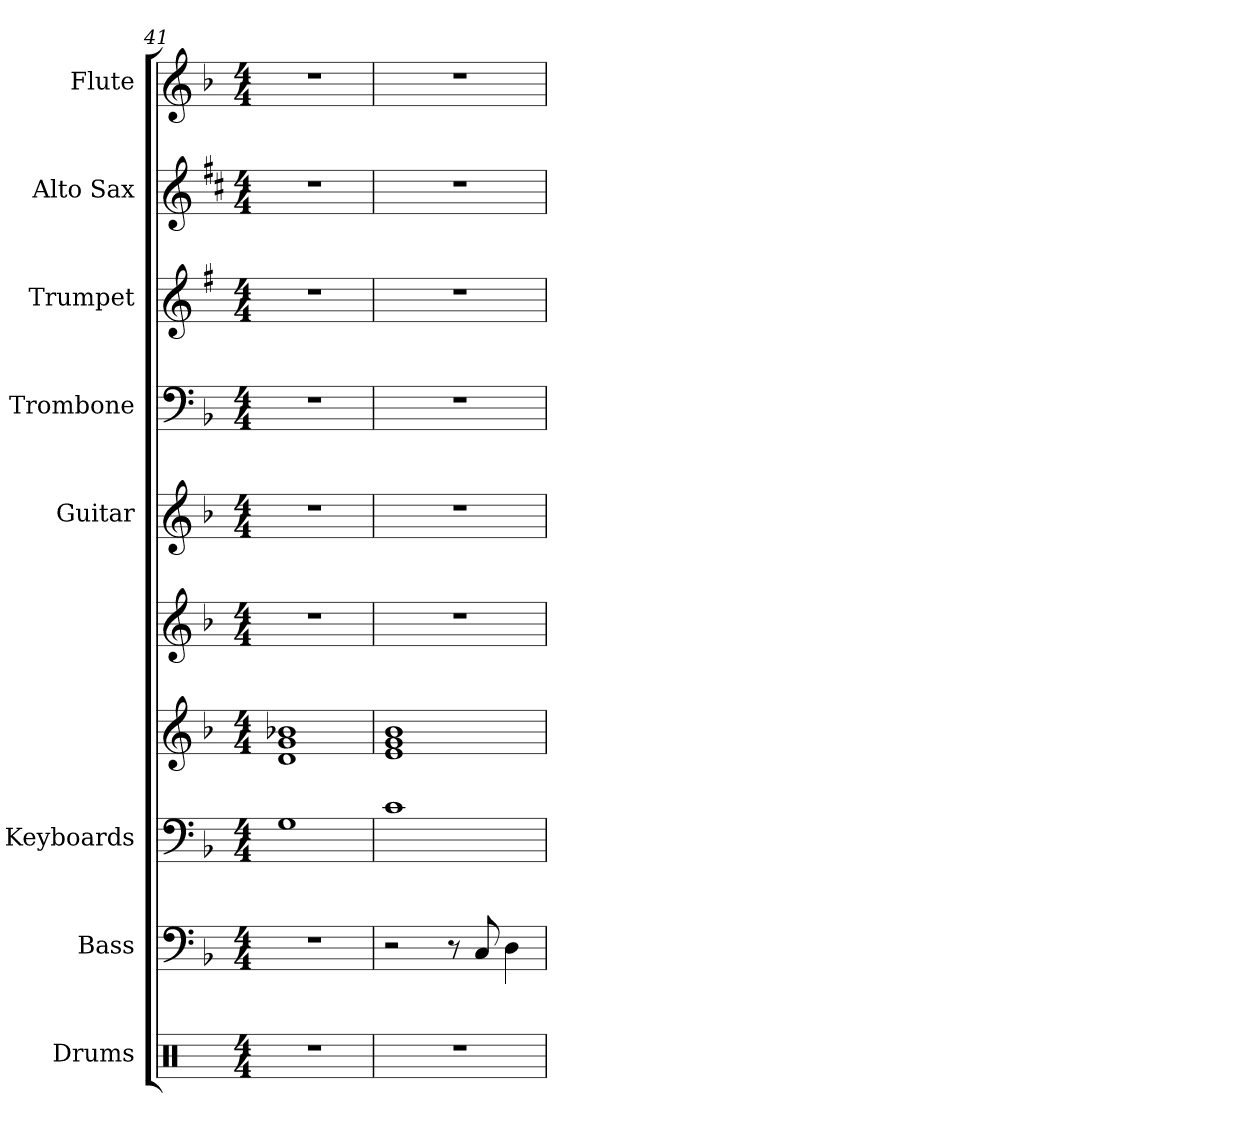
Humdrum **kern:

**kern	**kern	**kern	**kern	**kern	**kern	**kern	**kern	**kern	**kern
*part8	*part7	*part6	*part6	*part6	*part5	*part4	*part3	*part2	*part1
*staff10	*staff9	*staff8	*staff7	*staff6	*staff5	*staff4	*staff3	*staff2	*staff1
*I"Drums	*I"Bass	*I"Keyboards	*	*	*I"Guitar	*I"Trombone	*I"Trumpet	*I"Alto Sax	*I"Flute
*I'Dr.	*I'Bass	*I'Kbd.	*	*	*	*I'Tbn.	*I'Tpt.	*I'Alto Sax.	*I'Fl.
*clefX	*clefF4	*clefF4	*clefG2	*clefG2	*clefG2	*clefF4	*clefG2	*clefG2	*clefG2
*	*ITrd7c12	*	*	*	*ITrd7c12	*	*ITrd1c2	*ITrd5c9	*
*k[]	*k[b-]	*k[b-]	*k[b-]	*k[b-]	*k[b-]	*k[b-]	*k[b-]	*k[b-]	*k[b-]
*C:	*F:	*F:	*F:	*F:	*F:	*F:	*F:	*F:	*F:
*M4/4	*M4/4	*M4/4	*M4/4	*M4/4	*M4/4	*M4/4	*M4/4	*M4/4	*M4/4
=41	=41	=41	=41	=41	=41	=41	=41	=41	=41
1r	1r	1Gi	1di 1gi 1b-Xi	1r	1r	1r	1r	1r	1r
=42	=42	=42	=42	=42	=42	=42	=42	=42	=42
1r	2r	1ci	1ei 1gi 1b-i	1r	1r	1r	1r	1r	1r
.	8r	.	.	.	.	.	.	.	.
.	8CCi/	.	.	.	.	.	.	.	.
.	4DDi\	.	.	.	.	.	.	.	.
=	=	=	=	=	=	=	=	=	=
*-	*-	*-	*-	*-	*-	*-	*-	*-	*-
